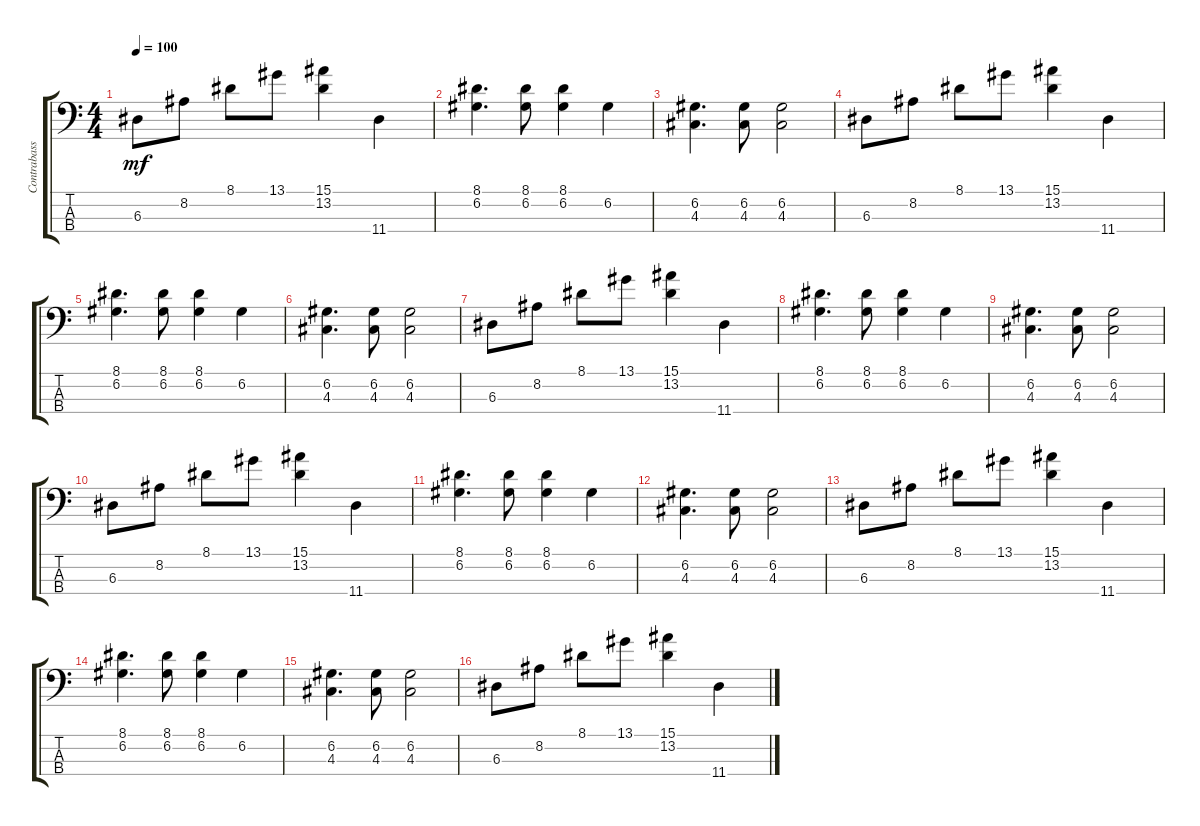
\track ("Contrabass" "Contrabass") {instrument contrabass}
\staff {score tabs}
\tuning (G2 D2 A1 E1) {hide}
\ts (4 4)
\tempo 100
\clef f4
\ks aminor
6.3.8{dy mf} 8.2.8 8.1.8 13.1.8 (15.1 13.2).4 11.4.4 |
(8.1 6.2).4{d} (8.1 6.2).8 (8.1 6.2).4 6.2.4 |
(6.2 4.3).4{d} (6.2 4.3).8 (6.2 4.3).2 |
6.3.8 8.2.8 8.1.8 13.1.8 (15.1 13.2).4 11.4.4 |
(8.1 6.2).4{d} (8.1 6.2).8 (8.1 6.2).4 6.2.4 |
(6.2 4.3).4{d} (6.2 4.3).8 (6.2 4.3).2 |
6.3.8 8.2.8 8.1.8 13.1.8 (15.1 13.2).4 11.4.4 |
(8.1 6.2).4{d} (8.1 6.2).8 (8.1 6.2).4 6.2.4 |
(6.2 4.3).4{d} (6.2 4.3).8 (6.2 4.3).2 |
6.3.8 8.2.8 8.1.8 13.1.8 (15.1 13.2).4 11.4.4 |
(8.1 6.2).4{d} (8.1 6.2).8 (8.1 6.2).4 6.2.4 |
(6.2 4.3).4{d} (6.2 4.3).8 (6.2 4.3).2 |
6.3.8 8.2.8 8.1.8 13.1.8 (15.1 13.2).4 11.4.4 |
(8.1 6.2).4{d} (8.1 6.2).8 (8.1 6.2).4 6.2.4 |
(6.2 4.3).4{d} (6.2 4.3).8 (6.2 4.3).2 |
6.3.8 8.2.8 8.1.8 13.1.8 (15.1 13.2).4 11.4.4
